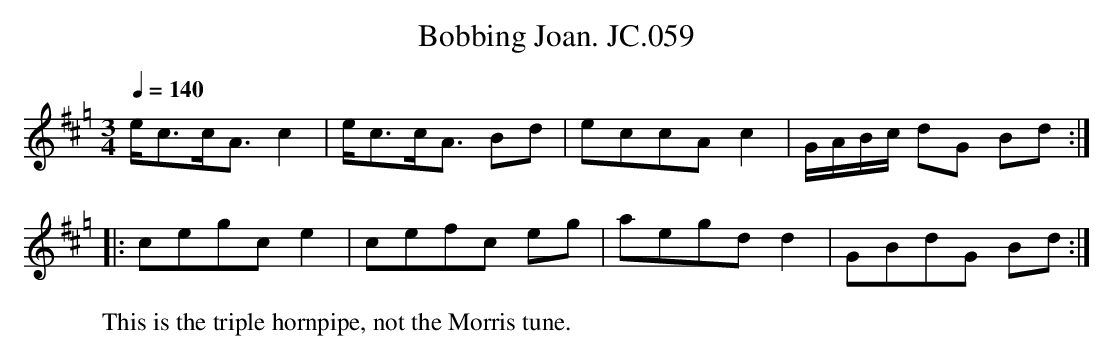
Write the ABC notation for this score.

X:1
T:Bobbing Joan. JC.059
M:3/4
L:1/8
Q:1/4=140
K:Hp
e<cc<Ac2|e<cc<A Bd|\\
eccAc2|G/A/B/c/ dG Bd:|
|:cegce2|cefc eg|aegd d2|GBdG Bd:|
W:This is the triple hornpipe, not the Morris tune.
